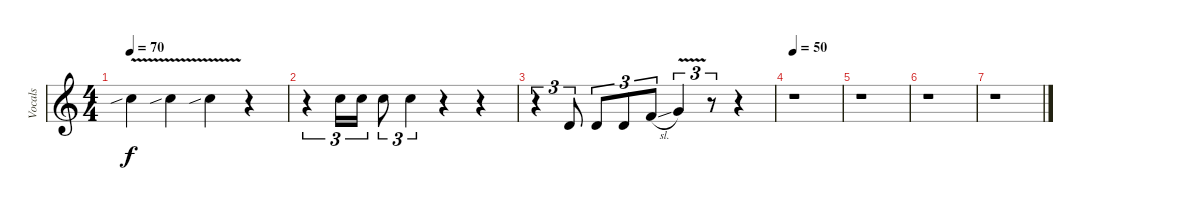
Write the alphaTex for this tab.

\track ("Vocals" "Vocals") {instrument tenorsax}
\staff {score}
\tuning (E4 B3 G3 D3 A2 E2) {hide}
\ts (4 4)
\tempo 70
\clef g2
\ks c
8.1{v sib}.4{dy f} 8.1{v sib}.4 8.1{v sib}.4 r.4 |
r.4{tu (3 2)} 8.1.16{tu (3 2)} 8.1.16{tu (3 2)} 8.1.8{tu (3 2)} 8.1.4{tu (3 2)} r.4 r.4 |
r.4{tu (3 2)} 3.2.8{tu (3 2)} 3.2.8{tu (3 2)} 3.2.8{tu (3 2)} 1.1{sl}.8{tu (3 2)} 3.1{v}.4{tu (3 2)} r.8{tu (3 2)} r.4 |
\tempo 50
r.1 |
r.1 |
r.1 |
r.1
